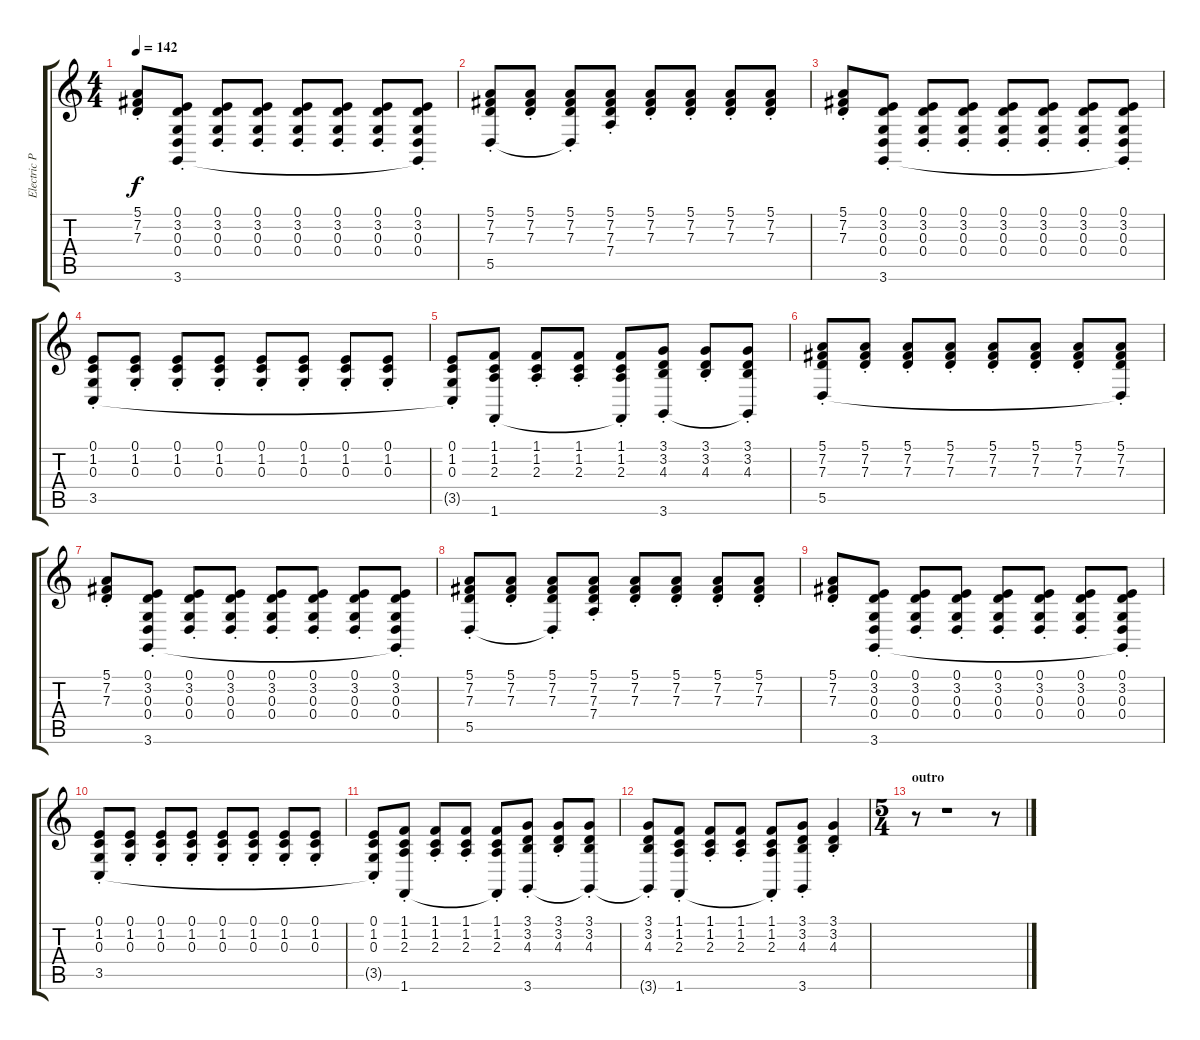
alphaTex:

\track ("Electric Piano (Hodgson)" "Electric P") {instrument electricpiano1}
\staff {score tabs}
\tuning (E4 B3 G3 D3 A2 E2) {hide}
\ts (4 4)
\tempo 142
\clef g2
\ks c
(5.1{st} 7.2{st} 7.3{st}).8{dy f} (0.1{st} 3.2{st} 0.3{st} 0.4{st} 3.6).8 (0.1{st} 3.2{st} 0.3{st} 0.4{st}).8 (0.1{st} 3.2{st} 0.3{st} 0.4{st}).8 (0.1{st} 3.2{st} 0.3{st} 0.4{st}).8 (0.1{st} 3.2{st} 0.3{st} 0.4{st}).8 (0.1{st} 3.2{st} 0.3{st} 0.4{st}).8 (0.1{st} 3.2{st} 0.3{st} 0.4{st} 3.6{t}).8 |
(5.1{st} 7.2{st} 7.3{st} 5.5).8 (5.1{st} 7.2{st} 7.3{st}).8 (5.1{st} 7.2{st} 7.3{st} 5.5{t}).8 (5.1{st} 7.2{st} 7.3{st} 7.4).8 (5.1{st} 7.2{st} 7.3).8 (5.1{st} 7.2{st} 7.3{st}).8 (5.1{st} 7.2{st} 7.3{st}).8 (5.1{st} 7.2{st} 7.3{st}).8 |
(5.1{st} 7.2{st} 7.3{st}).8 (0.1{st} 3.2{st} 0.3{st} 0.4{st} 3.6).8 (0.1{st} 3.2{st} 0.3{st} 0.4{st}).8 (0.1{st} 3.2{st} 0.3{st} 0.4{st}).8 (0.1{st} 3.2{st} 0.3{st} 0.4{st}).8 (0.1{st} 3.2{st} 0.3{st} 0.4{st}).8 (0.1{st} 3.2{st} 0.3{st} 0.4{st}).8 (0.1{st} 3.2{st} 0.3{st} 0.4{st} 3.6{t}).8 |
(0.1{st} 1.2{st} 0.3{st} 3.5).8 (0.1{st} 1.2{st} 0.3{st}).8 (0.1{st} 1.2{st} 0.3{st}).8 (0.1{st} 1.2{st} 0.3{st}).8 (0.1{st} 1.2{st} 0.3{st}).8 (0.1{st} 1.2{st} 0.3{st}).8 (0.1{st} 1.2{st} 0.3{st}).8 (0.1{st} 1.2{st} 0.3{st}).8 |
(0.1{st} 1.2{st} 0.3{st} 3.5{t}).8 (1.1{st} 1.2{st} 2.3{st} 1.6).8 (1.1{st} 1.2{st} 2.3{st}).8 (1.1{st} 1.2{st} 2.3{st}).8 (1.1{st} 1.2{st} 2.3{st} 1.6{t}).8 (3.1{st} 3.2{st} 4.3{st} 3.6).8 (3.1{st} 3.2{st} 4.3{st}).8 (3.1{st} 3.2{st} 4.3{st} 3.6{t}).8 |
(5.1{st} 7.2{st} 7.3{st} 5.5).8 (5.1{st} 7.2{st} 7.3{st}).8 (5.1{st} 7.2{st} 7.3{st}).8 (5.1{st} 7.2{st} 7.3{st}).8 (5.1{st} 7.2{st} 7.3{st}).8 (5.1{st} 7.2{st} 7.3{st}).8 (5.1{st} 7.2{st} 7.3{st}).8 (5.1{st} 7.2{st} 7.3{st} 5.5{t}).8 |
(5.1{st} 7.2{st} 7.3{st}).8 (0.1{st} 3.2{st} 0.3{st} 0.4{st} 3.6).8 (0.1{st} 3.2{st} 0.3{st} 0.4{st}).8 (0.1{st} 3.2{st} 0.3{st} 0.4{st}).8 (0.1{st} 3.2{st} 0.3{st} 0.4{st}).8 (0.1{st} 3.2{st} 0.3{st} 0.4{st}).8 (0.1{st} 3.2{st} 0.3{st} 0.4{st}).8 (0.1{st} 3.2{st} 0.3{st} 0.4{st} 3.6{t}).8 |
(5.1{st} 7.2{st} 7.3{st} 5.5).8 (5.1{st} 7.2{st} 7.3{st}).8 (5.1{st} 7.2{st} 7.3{st} 5.5{t}).8 (5.1{st} 7.2{st} 7.3{st} 7.4).8 (5.1{st} 7.2{st} 7.3).8 (5.1{st} 7.2{st} 7.3{st}).8 (5.1{st} 7.2{st} 7.3{st}).8 (5.1{st} 7.2{st} 7.3{st}).8 |
(5.1{st} 7.2{st} 7.3{st}).8 (0.1{st} 3.2{st} 0.3{st} 0.4{st} 3.6).8 (0.1{st} 3.2{st} 0.3{st} 0.4{st}).8 (0.1{st} 3.2{st} 0.3{st} 0.4{st}).8 (0.1{st} 3.2{st} 0.3{st} 0.4{st}).8 (0.1{st} 3.2{st} 0.3{st} 0.4{st}).8 (0.1{st} 3.2{st} 0.3{st} 0.4{st}).8 (0.1{st} 3.2{st} 0.3{st} 0.4{st} 3.6{t}).8 |
(0.1{st} 1.2{st} 0.3{st} 3.5).8 (0.1{st} 1.2{st} 0.3{st}).8 (0.1{st} 1.2{st} 0.3{st}).8 (0.1{st} 1.2{st} 0.3{st}).8 (0.1{st} 1.2{st} 0.3{st}).8 (0.1{st} 1.2{st} 0.3{st}).8 (0.1{st} 1.2{st} 0.3{st}).8 (0.1{st} 1.2{st} 0.3{st}).8 |
(0.1{st} 1.2{st} 0.3{st} 3.5{t}).8 (1.1{st} 1.2{st} 2.3{st} 1.6).8 (1.1{st} 1.2{st} 2.3{st}).8 (1.1{st} 1.2{st} 2.3{st}).8 (1.1{st} 1.2{st} 2.3{st} 1.6{t}).8 (3.1{st} 3.2{st} 4.3{st} 3.6).8 (3.1{st} 3.2{st} 4.3{st}).8 (3.1{st} 3.2{st} 4.3{st} 3.6{t}).8 |
(3.1{st} 3.2{st} 4.3{st} 3.6{t}).8 (1.1{st} 1.2{st} 2.3{st} 1.6).8 (1.1{st} 1.2{st} 2.3{st}).8 (1.1{st} 1.2{st} 2.3{st}).8 (1.1{st} 1.2{st} 2.3{st} 1.6{t}).8 (3.1{st} 3.2{st} 4.3{st} 3.6).8 (3.1{st} 3.2{st} 4.3{st}).4 |
\ts (5 4)
\section ("" "outro")
r.8 r.1 r.8
